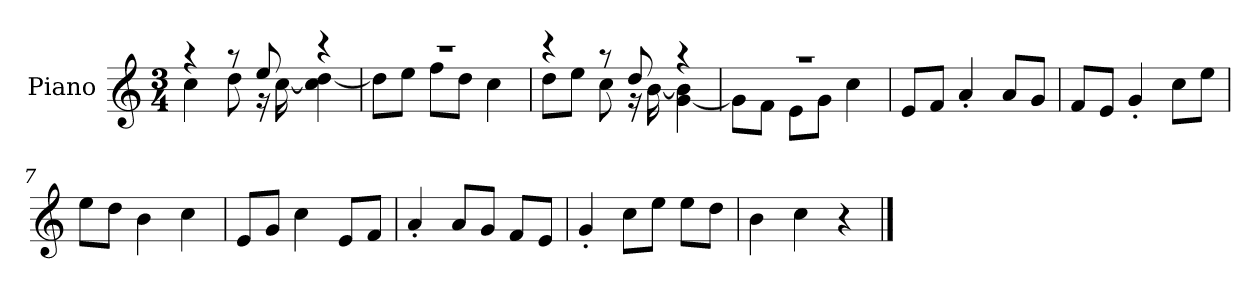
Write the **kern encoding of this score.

**kern
*part1
*staff1
*I"Piano
*I'P-no
*clefG2
*k[]
*M3/4
*MM171
=1
*^
4r	4cc\
8r	8dd\
8ee/	16r
.	[16cc\
4r	4cc\] [4dd\
=2	=2
2.r	8dd\L]
.	8ee\J
.	8ff\L
.	8dd\J
.	4cc\
=3	=3
4r	8dd\L
.	8ee\J
8r	8cc\
8dd/	16r
.	[16b\
4r	[4g\ 4b\]
=4	=4
2.r	8g\L]
.	8f\J
.	8e\L
.	8g\J
.	4cc\
*v	*v
=5
8e/L
8f/J
4a'/
8a/L
8g/J
=6
8f/L
8e/J
4g'/
8cc\L
8ee\J
=7
8ee\L
8dd\J
4b\
4cc\
!!LO:LB:g=z
=8
8e/L
8g/J
4cc\
8e/L
8f/J
=9
4a'/
8a/L
8g/J
8f/L
8e/J
=10
4g'/
8cc\L
8ee\J
8ee\L
8dd\J
=11
4b\
4cc\
4r
==
*-
